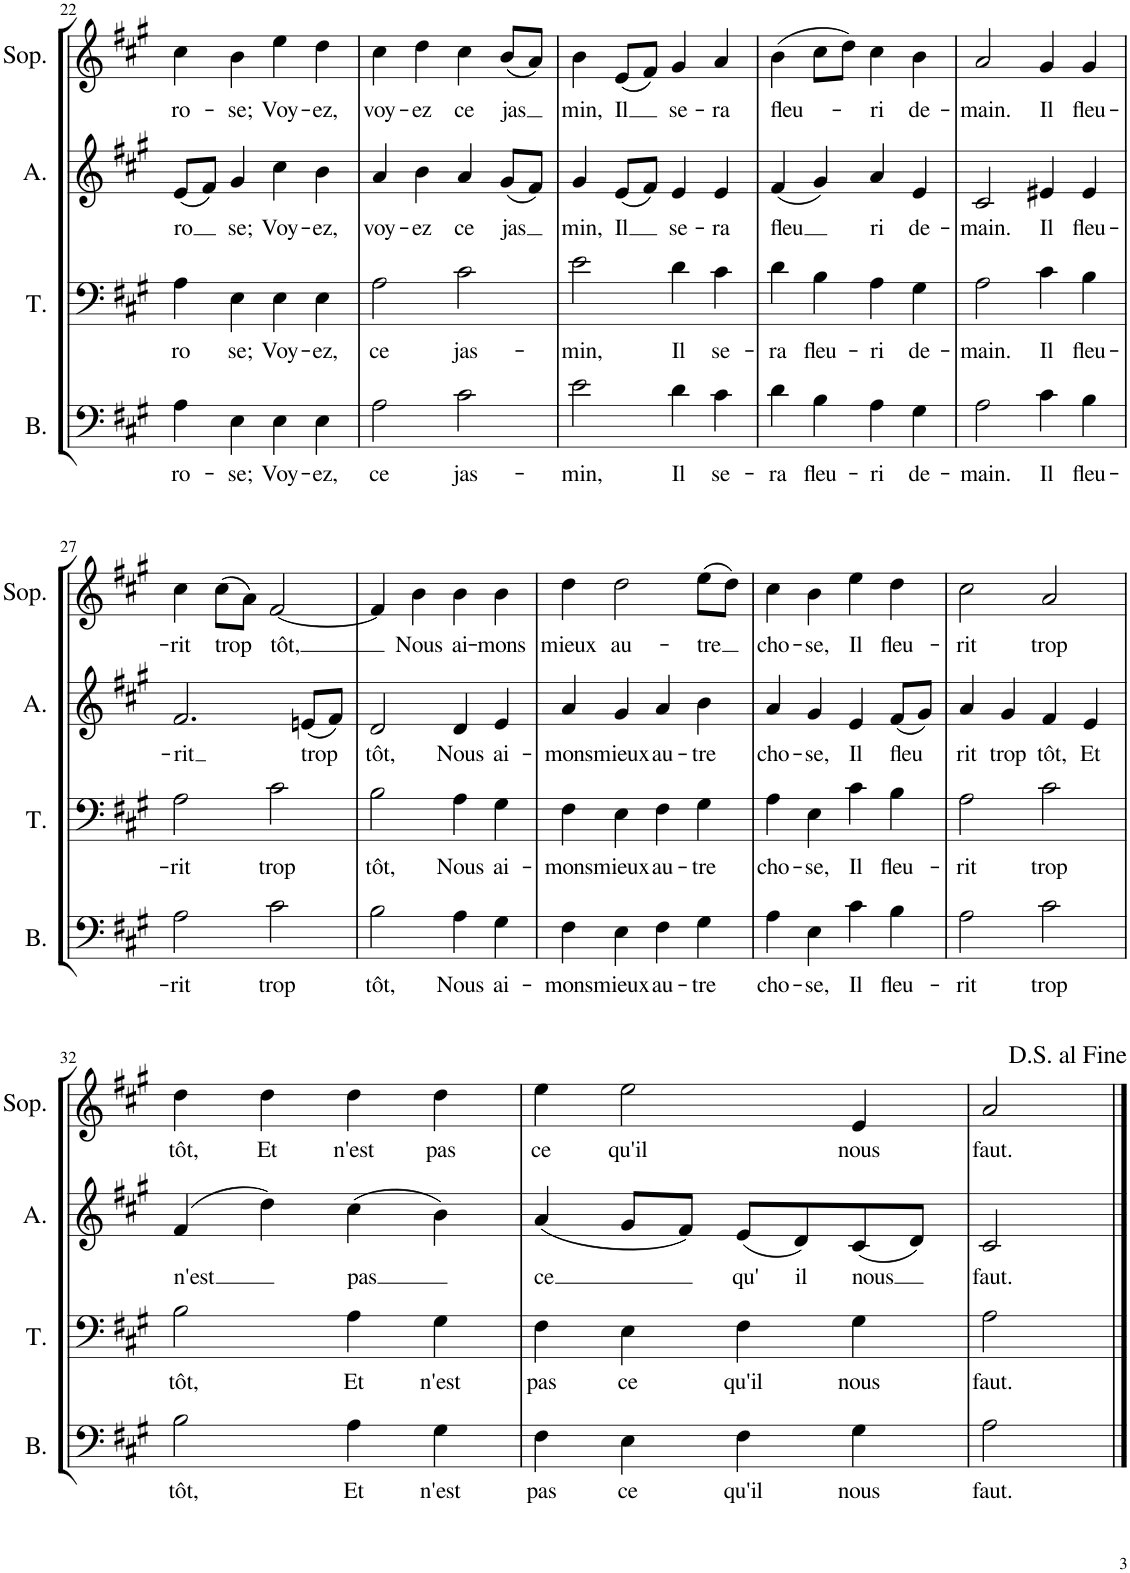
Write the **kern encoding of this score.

**kern	**text	**kern	**text	**kern	**text	**kern	**text
*part4	*part4	*part3	*part3	*part2	*part2	*part1	*part1
*staff4	*staff4	*staff3	*staff3	*staff2	*staff2	*staff1	*staff1
*I"Bas	*	*I"Tenor	*	*I"Alt	*	*I"Sopraan	*
*I'B.	*	*I'T.	*	*I'A.	*	*I'Sop.	*
!!LO:PB:g=z
*clefF4	*	*clefF4	*	*clefG2	*	*clefG2	*
*k[f#c#g#]	*	*k[f#c#g#]	*	*k[f#c#g#]	*	*k[f#c#g#]	*
*M2/2	*	*M2/2	*	*M2/2	*	*M2/2	*
*met(c|)	*	*met(c|)	*	*met(c|)	*	*met(c|)	*
=22	=22	=22	=22	=22	=22	=22	=22
!	!LO:LY:b	!	!LO:LY:b	!	!LO:LY:b	!	!LO:LY:b
4A\	ro-	4A\	ro	(8e/L	ro	4cc#\	ro-
.	.	.	.	8f#/J)	.	.	.
!	!LO:LY:b	!	!LO:LY:b	!	!LO:LY:b	!	!LO:LY:b
4E\	-se;	4E\	se;	4g#/	se;	4b\	-se;
!	!LO:LY:b	!	!LO:LY:b	!	!LO:LY:b	!	!LO:LY:b
4E\	Voy-	4E\	Voy-	4cc#\	Voy-	4ee\	Voy-
!	!LO:LY:b	!	!LO:LY:b	!	!LO:LY:b	!	!LO:LY:b
4E\	-ez,	4E\	-ez,	4b\	-ez,	4dd\	-ez,
=23	=23	=23	=23	=23	=23	=23	=23
!	!LO:LY:b	!	!LO:LY:b	!	!LO:LY:b	!	!LO:LY:b
2A\	ce	2A\	ce	4a/	voy-	4cc#\	voy-
!	!	!	!	!	!LO:LY:b	!	!LO:LY:b
.	.	.	.	4b\	-ez	4dd\	-ez
!	!LO:LY:b	!	!LO:LY:b	!	!LO:LY:b	!	!LO:LY:b
2c#\	jas-	2c#\	jas-	4a/	ce	4cc#\	ce
!	!	!	!	!	!LO:LY:b	!	!LO:LY:b
.	.	.	.	(8g#/L	jas	(8b/L	-jas
.	.	.	.	8f#/J)	.	8a/J)	.
=24	=24	=24	=24	=24	=24	=24	=24
!	!LO:LY:b	!	!LO:LY:b	!	!LO:LY:b	!	!LO:LY:b
2e\	-min,	2e\	-min,	4g#/	min,	4b\	min,
!	!	!	!	!	!LO:LY:b	!	!LO:LY:b
.	.	.	.	(8e/L	Il	(8e/L	Il
.	.	.	.	8f#/J)	.	8f#/J)	.
!	!LO:LY:b	!	!LO:LY:b	!	!LO:LY:b	!	!LO:LY:b
4d\	Il	4d\	Il	4e/	se-	4g#/	se-
!	!LO:LY:b	!	!LO:LY:b	!	!LO:LY:b	!	!LO:LY:b
4c#\	se-	4c#\	se-	4e/	-ra	4a/	-ra
=25	=25	=25	=25	=25	=25	=25	=25
!	!LO:LY:b	!	!LO:LY:b	!	!LO:LY:b	!	!LO:LY:b
4d\	-ra	4d\	-ra	(4f#/	-fleu	(4b\	fleu-
!	!LO:LY:b	!	!LO:LY:b	!	!	!	!
4B\	fleu-	4B\	fleu-	4g#/)	.	8cc#\L	.
.	.	.	.	.	.	8dd\J)	.
!	!LO:LY:b	!	!LO:LY:b	!	!LO:LY:b	!	!LO:LY:b
4A\	-ri	4A\	-ri	4a/	ri	4cc#\	-ri
!	!LO:LY:b	!	!LO:LY:b	!	!LO:LY:b	!	!LO:LY:b
4G#\	de-	4G#\	de-	4e/	de-	4b\	de-
=26	=26	=26	=26	=26	=26	=26	=26
!	!LO:LY:b	!	!LO:LY:b	!	!LO:LY:b	!	!LO:LY:b
2A\	-main.	2A\	-main.	2c#/	-main.	2a/	-main.
!	!LO:LY:b	!	!LO:LY:b	!	!LO:LY:b	!	!LO:LY:b
4c#\	Il	4c#\	Il	4e#X/	Il	4g#/	Il
!	!LO:LY:b	!	!LO:LY:b	!	!LO:LY:b	!	!LO:LY:b
4B\	fleu-	4B\	fleu-	4e#/	fleu-	4g#/	fleu-
!!LO:LB:g=z
=27	=27	=27	=27	=27	=27	=27	=27
!	!LO:LY:b	!	!LO:LY:b	!	!LO:LY:b	!	!LO:LY:b
2A\	-rit	2A\	-rit	2.f#/	-rit	4cc#\	-rit
!	!	!	!	!	!	!	!LO:LY:b
.	.	.	.	.	.	(8cc#\L	trop
.	.	.	.	.	.	8a\J)	.
!	!LO:LY:b	!	!LO:LY:b	!	!	!	!LO:LY:b
2c#\	trop	2c#\	trop	.	.	[2f#/	tôt,
!	!	!	!	!	!LO:LY:b	!	!
.	.	.	.	(8en/L	trop	.	.
.	.	.	.	8f#/J)	.	.	.
=28	=28	=28	=28	=28	=28	=28	=28
!	!LO:LY:b	!	!LO:LY:b	!	!LO:LY:b	!	!
2B\	tôt,	2B\	tôt,	2d/	tôt,	4f#/]	.
!	!	!	!	!	!	!	!LO:LY:b
.	.	.	.	.	.	4b\	Nous
!	!LO:LY:b	!	!LO:LY:b	!	!LO:LY:b	!	!LO:LY:b
4A\	Nous	4A\	Nous	4d/	Nous	4b\	ai-
!	!LO:LY:b	!	!LO:LY:b	!	!LO:LY:b	!	!LO:LY:b
4G#\	ai-	4G#\	ai-	4e/	ai-	4b\	-mons
=29	=29	=29	=29	=29	=29	=29	=29
!	!LO:LY:b	!	!LO:LY:b	!	!LO:LY:b	!	!LO:LY:b
4F#\	-mons	4F#\	-mons	4a/	-mons	4dd\	mieux
!	!LO:LY:b	!	!LO:LY:b	!	!LO:LY:b	!	!LO:LY:b
4E\	mieux	4E\	mieux	4g#/	mieux	2dd\	au-
!	!LO:LY:b	!	!LO:LY:b	!	!LO:LY:b	!	!
4F#\	au-	4F#\	au-	4a/	au-	.	.
!	!LO:LY:b	!	!LO:LY:b	!	!LO:LY:b	!	!LO:LY:b
4G#\	-tre	4G#\	-tre	4b\	-tre	(8ee\L	-tre
.	.	.	.	.	.	8dd\J)	.
=30	=30	=30	=30	=30	=30	=30	=30
!	!LO:LY:b	!	!LO:LY:b	!	!LO:LY:b	!	!LO:LY:b
4A\	cho-	4A\	cho-	4a/	cho-	4cc#\	cho-
!	!LO:LY:b	!	!LO:LY:b	!	!LO:LY:b	!	!LO:LY:b
4E\	-se,	4E\	-se,	4g#/	-se,	4b\	-se,
!	!LO:LY:b	!	!LO:LY:b	!	!LO:LY:b	!	!LO:LY:b
4c#\	Il	4c#\	Il	4e/	Il	4ee\	Il
!	!LO:LY:b	!	!LO:LY:b	!	!LO:LY:b	!	!LO:LY:b
4B\	fleu-	4B\	fleu-	(8f#/L	fleu	4dd\	fleu-
.	.	.	.	8g#/J)	.	.	.
=31	=31	=31	=31	=31	=31	=31	=31
!	!LO:LY:b	!	!LO:LY:b	!	!LO:LY:b	!	!LO:LY:b
2A\	-rit	2A\	-rit	4a/	rit	2cc#\	-rit
!	!	!	!	!	!LO:LY:b	!	!
.	.	.	.	4g#/	trop	.	.
!	!LO:LY:b	!	!LO:LY:b	!	!LO:LY:b	!	!LO:LY:b
2c#\	trop	2c#\	trop	4f#/	tôt,	2a/	trop
!	!	!	!	!	!LO:LY:b	!	!
.	.	.	.	4e/	Et	.	.
!!LO:LB:g=z
=32	=32	=32	=32	=32	=32	=32	=32
!	!LO:LY:b	!	!LO:LY:b	!	!LO:LY:b	!	!LO:LY:b
2B\	tôt,	2B\	tôt,	(4f#/	n'est	4dd\	tôt,
!	!	!	!	!	!	!	!LO:LY:b
.	.	.	.	4dd\)	.	4dd\	Et
!	!LO:LY:b	!	!LO:LY:b	!	!LO:LY:b	!	!LO:LY:b
4A\	Et	4A\	Et	(4cc#\	pas	4dd\	n'est
!	!LO:LY:b	!	!LO:LY:b	!	!	!	!LO:LY:b
4G#\	n'est	4G#\	n'est	4b\)	.	4dd\	pas
=33	=33	=33	=33	=33	=33	=33	=33
!	!LO:LY:b	!	!LO:LY:b	!	!LO:LY:b	!	!LO:LY:b
4F#\	pas	4F#\	pas	(4a/	ce	4ee\	ce
!	!LO:LY:b	!	!LO:LY:b	!	!	!	!LO:LY:b
4E\	ce	4E\	ce	8g#/L	.	2ee\	qu'il
.	.	.	.	8f#/J)	.	.	.
!	!LO:LY:b	!	!LO:LY:b	!	!LO:LY:b	!	!
4F#\	qu'il	4F#\	qu'il	(8e/L	qu'	.	.
!	!	!	!	!	!LO:LY:b	!	!
.	.	.	.	8d/)	il	.	.
!	!LO:LY:b	!	!LO:LY:b	!	!LO:LY:b	!	!LO:LY:b
4G#\	nous	4G#\	nous	(8c#/	nous	4e/	nous
.	.	.	.	8d/J)	.	.	.
=34	=34	=34	=34	=34	=34	=34	=34
!	!LO:LY:b	!	!LO:LY:b	!	!LO:LY:b	!	!LO:LY:b
2A\	faut.	2A\	faut.	2c#/	faut.	2a/	faut.
==	==	==	==	==	==	==	==
*-	*-	*-	*-	*-	*-	*-	*-
